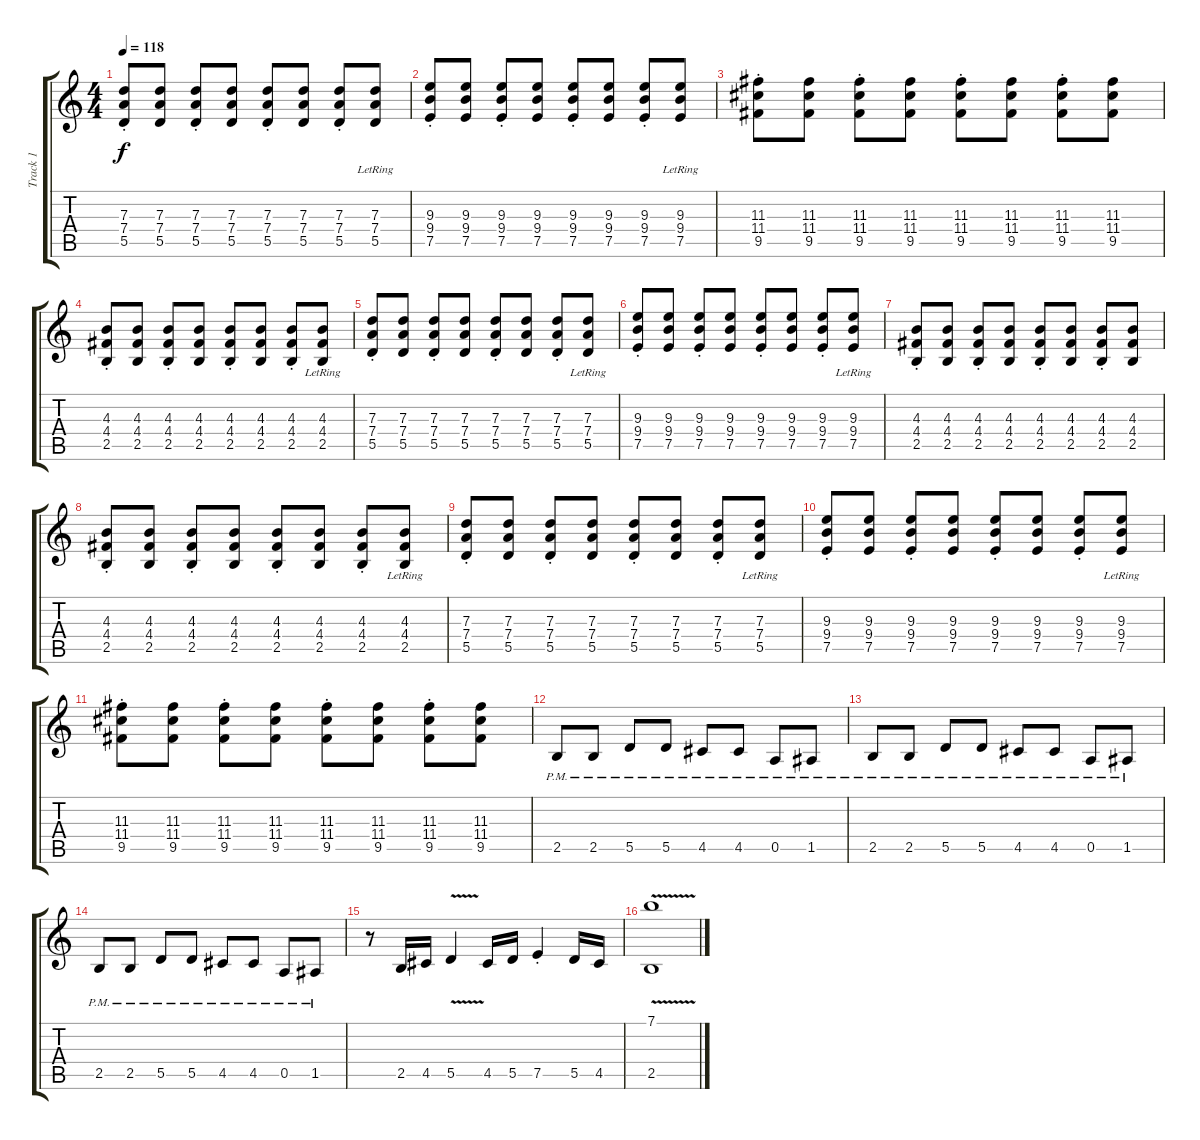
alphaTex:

\track ("Track 1" "Track 1") {instrument electricguitarjazz}
\staff {score tabs}
\tuning (E4 B3 G3 D3 A2 E2) {hide}
\ts (4 4)
\tempo 118
\clef g2
\ks c
(7.3{st} 7.4{st} 5.5{st}).8{dy f} (7.3 7.4 5.5).8 (7.3{st} 7.4{st} 5.5{st}).8 (7.3 7.4 5.5).8 (7.3{st} 7.4{st} 5.5{st}).8 (7.3 7.4 5.5).8 (7.3{st} 7.4{st} 5.5{st}).8 (7.3{lr} 7.4{lr} 5.5{lr}).8 |
(9.3{st} 9.4{st} 7.5{st}).8 (9.3 9.4 7.5).8 (9.3{st} 9.4{st} 7.5{st}).8 (9.3 9.4 7.5).8 (9.3{st} 9.4{st} 7.5{st}).8 (9.3 9.4 7.5).8 (9.3{st} 9.4{st} 7.5{st}).8 (9.3{lr} 9.4{lr} 7.5{lr}).8 |
(11.3{st} 11.4{st} 9.5{st}).8 (11.3 11.4 9.5).8 (11.3{st} 11.4{st} 9.5{st}).8 (11.3 11.4 9.5).8 (11.3{st} 11.4{st} 9.5{st}).8 (11.3 11.4 9.5).8 (11.3{st} 11.4{st} 9.5{st}).8 (11.3 11.4 9.5).8 |
(4.3{st} 4.4{st} 2.5{st}).8 (4.3 4.4 2.5).8 (4.3{st} 4.4{st} 2.5{st}).8 (4.3 4.4 2.5).8 (4.3{st} 4.4{st} 2.5{st}).8 (4.3 4.4 2.5).8 (4.3{st} 4.4{st} 2.5{st}).8 (4.3{lr} 4.4{lr} 2.5{lr}).8 |
(7.3{st} 7.4{st} 5.5{st}).8 (7.3 7.4 5.5).8 (7.3{st} 7.4{st} 5.5{st}).8 (7.3 7.4 5.5).8 (7.3{st} 7.4{st} 5.5{st}).8 (7.3 7.4 5.5).8 (7.3{st} 7.4{st} 5.5{st}).8 (7.3{lr} 7.4{lr} 5.5{lr}).8 |
(9.3{st} 9.4{st} 7.5{st}).8 (9.3 9.4 7.5).8 (9.3{st} 9.4{st} 7.5{st}).8 (9.3 9.4 7.5).8 (9.3{st} 9.4{st} 7.5{st}).8 (9.3 9.4 7.5).8 (9.3{st} 9.4{st} 7.5{st}).8 (9.3{lr} 9.4{lr} 7.5{lr}).8 |
(4.3{st} 4.4{st} 2.5{st}).8 (4.3 4.4 2.5).8 (4.3{st} 4.4{st} 2.5{st}).8 (4.3 4.4 2.5).8 (4.3{st} 4.4{st} 2.5{st}).8 (4.3 4.4 2.5).8 (4.3{st} 4.4{st} 2.5{st}).8 (4.3 4.4 2.5).8 |
(4.3{st} 4.4{st} 2.5{st}).8 (4.3 4.4 2.5).8 (4.3{st} 4.4{st} 2.5{st}).8 (4.3 4.4 2.5).8 (4.3{st} 4.4{st} 2.5{st}).8 (4.3 4.4 2.5).8 (4.3{st} 4.4{st} 2.5{st}).8 (4.3{lr} 4.4{lr} 2.5{lr}).8 |
(7.3{st} 7.4{st} 5.5{st}).8 (7.3 7.4 5.5).8 (7.3{st} 7.4{st} 5.5{st}).8 (7.3 7.4 5.5).8 (7.3{st} 7.4{st} 5.5{st}).8 (7.3 7.4 5.5).8 (7.3{st} 7.4{st} 5.5{st}).8 (7.3{lr} 7.4{lr} 5.5{lr}).8 |
(9.3{st} 9.4{st} 7.5{st}).8 (9.3 9.4 7.5).8 (9.3{st} 9.4{st} 7.5{st}).8 (9.3 9.4 7.5).8 (9.3{st} 9.4{st} 7.5{st}).8 (9.3 9.4 7.5).8 (9.3{st} 9.4{st} 7.5{st}).8 (9.3{lr} 9.4{lr} 7.5{lr}).8 |
(11.3{st} 11.4{st} 9.5{st}).8 (11.3 11.4 9.5).8 (11.3{st} 11.4{st} 9.5{st}).8 (11.3 11.4 9.5).8 (11.3{st} 11.4{st} 9.5{st}).8 (11.3 11.4 9.5).8 (11.3{st} 11.4{st} 9.5{st}).8 (11.3 11.4 9.5).8 |
2.5{pm}.8 2.5{pm}.8 5.5{pm}.8 5.5{pm}.8 4.5{pm}.8 4.5{pm}.8 0.5{pm}.8 1.5{pm}.8 |
2.5{pm}.8 2.5{pm}.8 5.5{pm}.8 5.5{pm}.8 4.5{pm}.8 4.5{pm}.8 0.5{pm}.8 1.5{pm}.8 |
2.5{pm}.8 2.5{pm}.8 5.5{pm}.8 5.5{pm}.8 4.5{pm}.8 4.5{pm}.8 0.5{pm}.8 1.5{pm}.8 |
r.8 2.5.16 4.5.16 5.5{v}.4 4.5.16 5.5.16 7.5{st}.4 5.5.16 4.5.16 |
(7.1{v} 2.5).1
